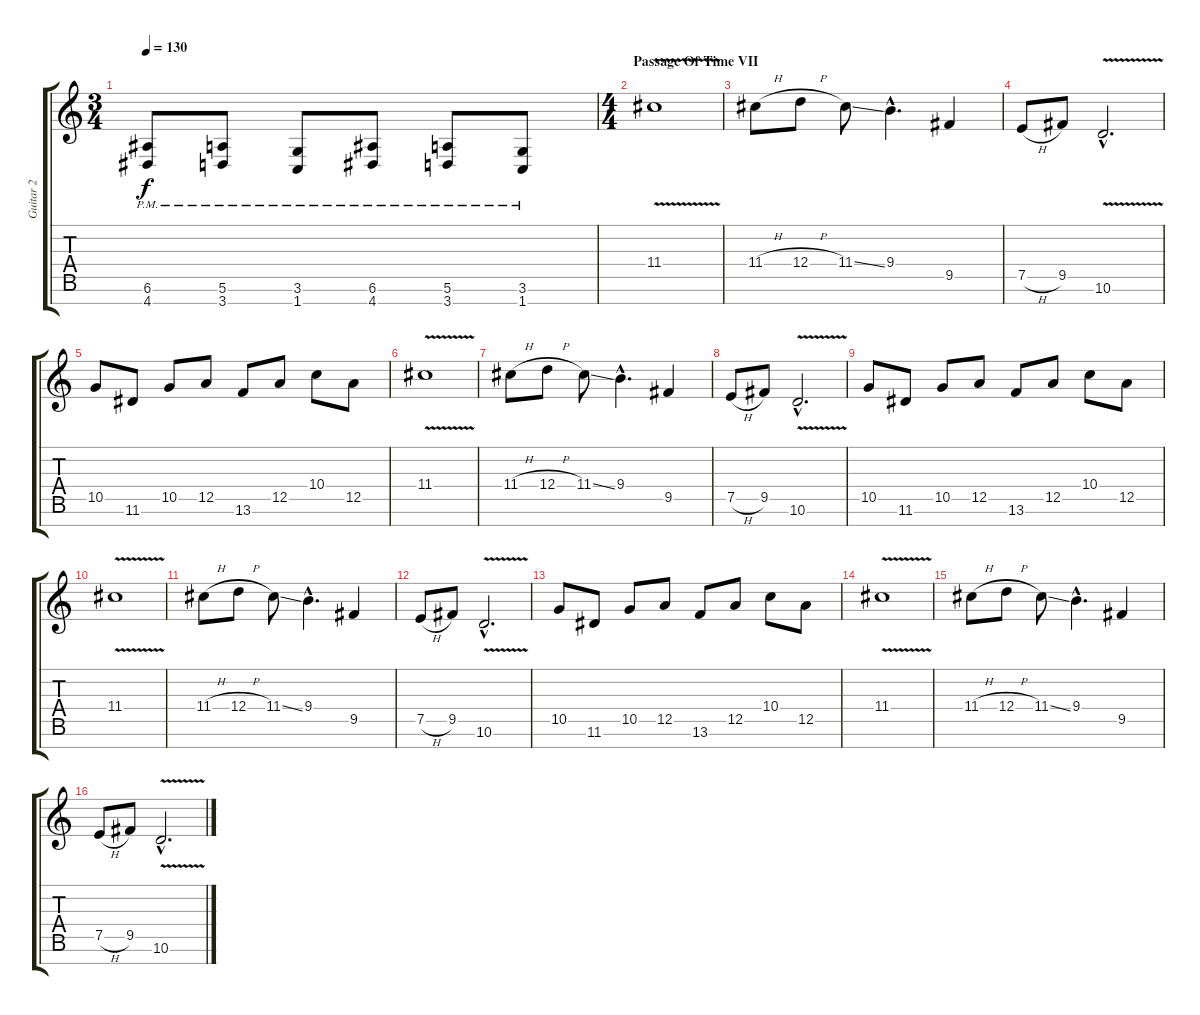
\track ("Guitar 2" "Guitar 2") {instrument distortionguitar}
\staff {score tabs}
\tuning (E4 B3 G3 D3 A2 E2 B1) {hide}
\ts (3 4)
\tempo 130
\clef g2
\ks c
(6.6{pm} 4.7{pm}).8{dy f} (5.6{pm} 3.7{pm}).8 (3.6{pm} 1.7{pm}).8 (6.6{pm} 4.7{pm}).8 (5.6{pm} 3.7{pm}).8 (3.6{pm} 1.7{pm}).8 |
\ts (4 4)
\section ("" "Passage Of Time VII")
11.4{v}.1 |
11.4{h}.8 12.4{h}.8 11.4{ss}.8 9.4{hac}.4{d} 9.5.4 |
7.5{h}.8 9.5.8 10.6{v hac}.2{d} |
10.5.8 11.6.8 10.5.8 12.5.8 13.6.8 12.5.8 10.4.8 12.5.8 |
11.4{v}.1 |
11.4{h}.8 12.4{h}.8 11.4{ss}.8 9.4{hac}.4{d} 9.5.4 |
7.5{h}.8 9.5.8 10.6{v hac}.2{d} |
10.5.8 11.6.8 10.5.8 12.5.8 13.6.8 12.5.8 10.4.8 12.5.8 |
11.4{v}.1 |
11.4{h}.8 12.4{h}.8 11.4{ss}.8 9.4{hac}.4{d} 9.5.4 |
7.5{h}.8 9.5.8 10.6{v hac}.2{d} |
10.5.8 11.6.8 10.5.8 12.5.8 13.6.8 12.5.8 10.4.8 12.5.8 |
11.4{v}.1 |
11.4{h}.8 12.4{h}.8 11.4{ss}.8 9.4{hac}.4{d} 9.5.4 |
7.5{h}.8 9.5.8 10.6{v hac}.2{d}
